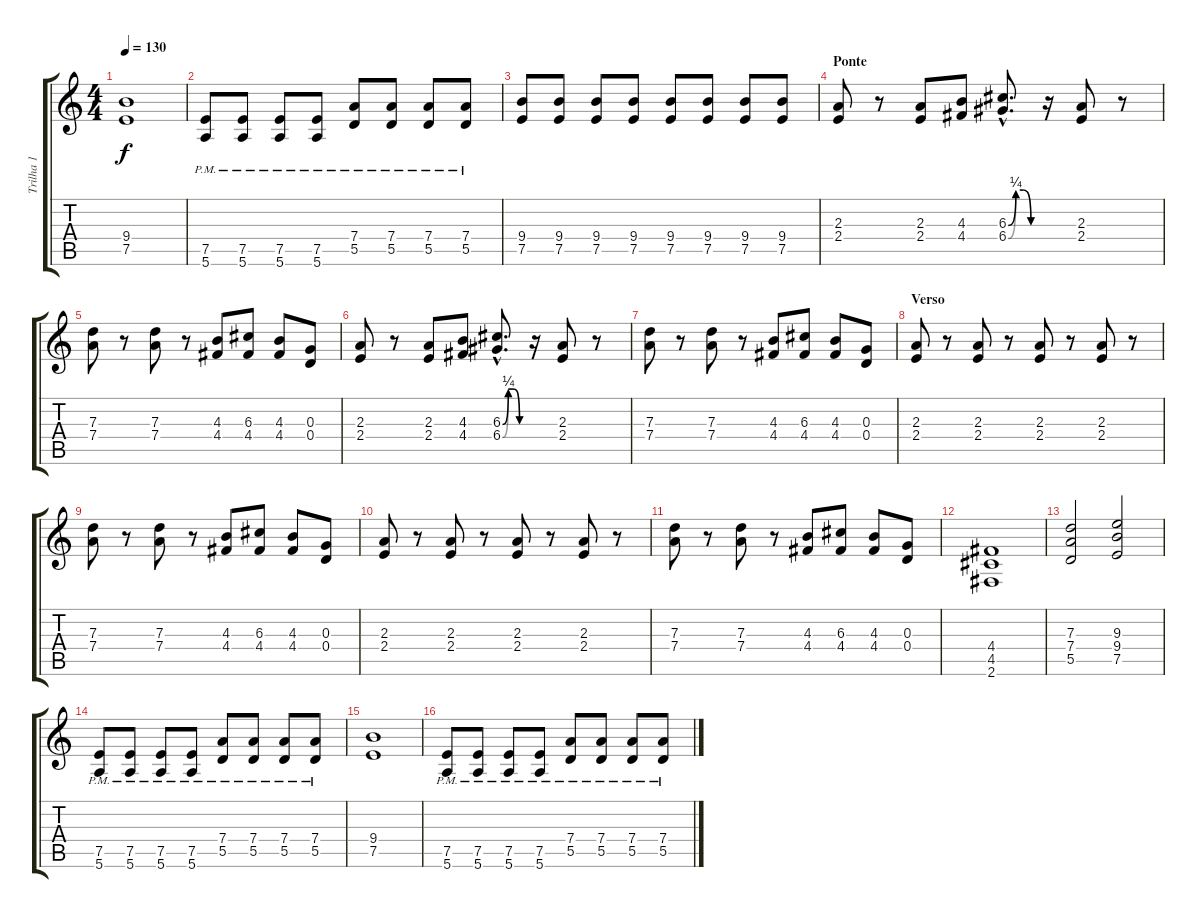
\track ("Trilha 1" "Trilha 1") {instrument distortionguitar}
\staff {score tabs}
\tuning (E4 B3 G3 D3 A2 E2) {hide}
\ts (4 4)
\tempo 130
\clef g2
\ks c
(9.4 7.5).1{dy f} |
(7.5{pm} 5.6{pm}).8 (7.5{pm} 5.6{pm}).8 (7.5{pm} 5.6{pm}).8 (7.5{pm} 5.6{pm}).8 (7.4{pm} 5.5{pm}).8 (7.4{pm} 5.5{pm}).8 (7.4{pm} 5.5{pm}).8 (7.4{pm} 5.5{pm}).8 |
(9.4 7.5).8 (9.4 7.5).8 (9.4 7.5).8 (9.4 7.5).8 (9.4 7.5).8 (9.4 7.5).8 (9.4 7.5).8 (9.4 7.5).8 |
\section ("" "Ponte")
(2.3 2.4).8 r.8 (2.3 2.4).8 (4.3 4.4).8 (6.3{be (custom 0 0 15 1 30 1 45 0 60 0) hac} 6.4{be (custom 0 0 15 1 30 1 45 0 60 0) hac}).8{d} r.16 (2.3 2.4).8 r.8 |
(7.3 7.4).8 r.8 (7.3 7.4).8 r.8 (4.3 4.4).8 (6.3 4.4).8 (4.3 4.4).8 (0.3 0.4).8 |
(2.3 2.4).8 r.8 (2.3 2.4).8 (4.3 4.4).8 (6.3{be (custom 0 0 15 1 30 1 45 0 60 0) hac} 6.4{be (custom 0 0 15 1 30 1 45 0 60 0) hac}).8{d} r.16 (2.3 2.4).8 r.8 |
(7.3 7.4).8 r.8 (7.3 7.4).8 r.8 (4.3 4.4).8 (6.3 4.4).8 (4.3 4.4).8 (0.3 0.4).8 |
\section ("" "Verso")
(2.3 2.4).8 r.8 (2.3 2.4).8 r.8 (2.3 2.4).8 r.8 (2.3 2.4).8 r.8 |
(7.3 7.4).8 r.8 (7.3 7.4).8 r.8 (4.3 4.4).8 (6.3 4.4).8 (4.3 4.4).8 (0.3 0.4).8 |
(2.3 2.4).8 r.8 (2.3 2.4).8 r.8 (2.3 2.4).8 r.8 (2.3 2.4).8 r.8 |
(7.3 7.4).8 r.8 (7.3 7.4).8 r.8 (4.3 4.4).8 (6.3 4.4).8 (4.3 4.4).8 (0.3 0.4).8 |
(4.4 4.5 2.6).1 |
(7.3 7.4 5.5).2 (9.3 9.4 7.5).2 |
(7.5{pm} 5.6{pm}).8 (7.5{pm} 5.6{pm}).8 (7.5{pm} 5.6{pm}).8 (7.5{pm} 5.6{pm}).8 (7.4{pm} 5.5{pm}).8 (7.4{pm} 5.5{pm}).8 (7.4{pm} 5.5{pm}).8 (7.4{pm} 5.5{pm}).8 |
(9.4 7.5).1 |
(7.5{pm} 5.6{pm}).8 (7.5{pm} 5.6{pm}).8 (7.5{pm} 5.6{pm}).8 (7.5{pm} 5.6{pm}).8 (7.4{pm} 5.5{pm}).8 (7.4{pm} 5.5{pm}).8 (7.4{pm} 5.5{pm}).8 (7.4{pm} 5.5{pm}).8
